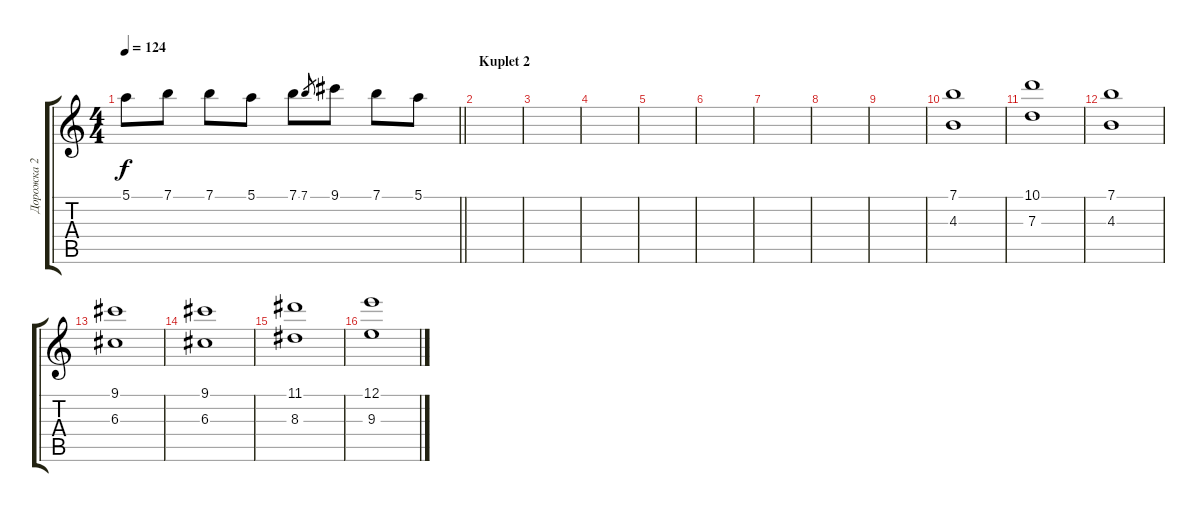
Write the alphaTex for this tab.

\track ("Дорожка 2" "Дорожка 2") {instrument acousticguitarsteel}
\staff {score tabs}
\tuning (E4 B3 G3 D3 A2 E2) {hide}
\ts (4 4)
\tempo 124
\clef g2
\barLineRight lightlight
\ks c
5.1.8{dy f} 7.1.8 7.1.8 5.1.8 7.1.8 7.1.8{gr} 9.1.8 7.1.8 5.1.8 |
\section ("" "Kuplet 2")
|
|
|
|
|
|
|
|
(7.1 4.3).1 |
(10.1 7.3).1 |
(7.1 4.3).1 |
(9.1 6.3).1 |
(9.1 6.3).1 |
(11.1 8.3).1 |
(12.1 9.3).1
